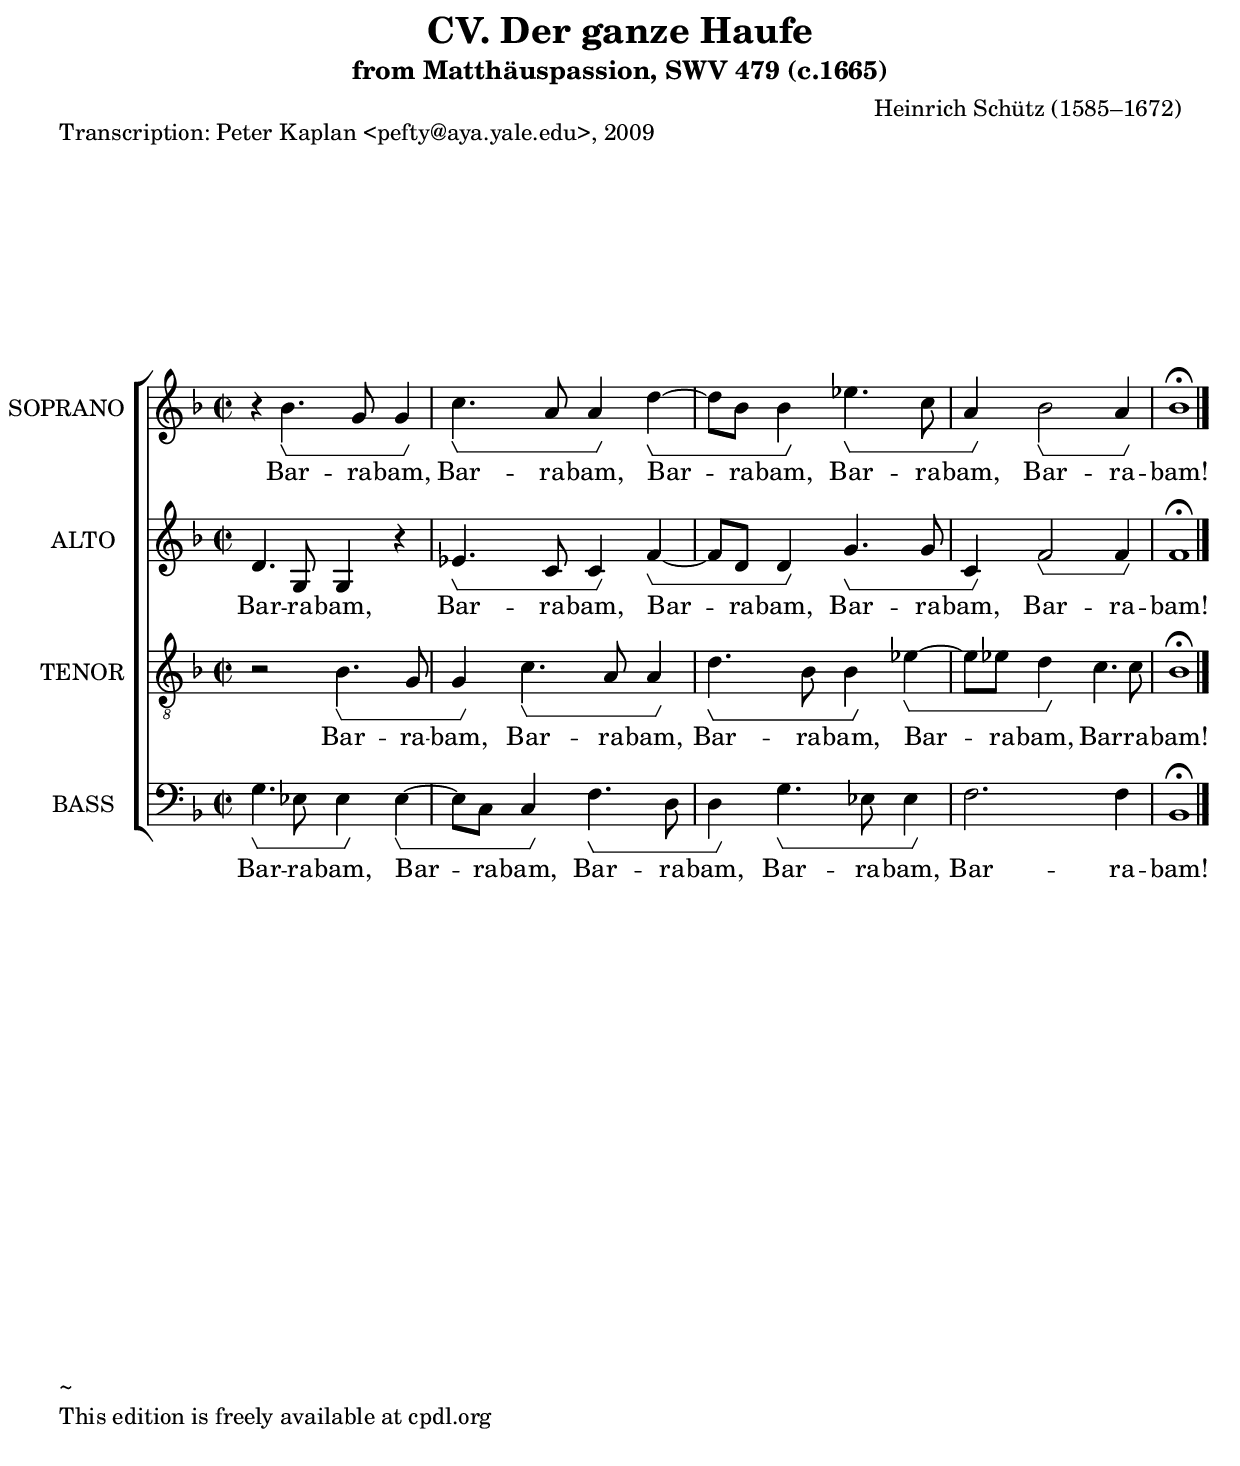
     \version "2.10.10"
\paper {
  between-system-space = 2.0\cm
  between-system-padding = #1
  ragged-bottom=##f
  ragged-last-bottom=##f
  bottom-margin = 2.0\cm
  top-margin = 0.1\cm
  system-count = #1
  systemSeparatorMarkup = ""
}
\header {
    title = "CV. Der ganze Haufe"
    subtitle = "from Matthäuspassion, SWV 479 (c.1665)"
    composer = "Heinrich Schütz (1585–1672)"
    date = "1623"
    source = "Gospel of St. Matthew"
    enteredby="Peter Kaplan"
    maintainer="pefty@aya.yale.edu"
    piece ="Transcription: Peter Kaplan <pefty@aya.yale.edu>, 2009"
    texidoc = "

Translation of text:
Jesus of Nazareth."
}

     \score { 
      <<
        \new ChoirStaff <<
        \new Staff = CantusOne <<
               {  
      <<
     \override Stem #'neutral-direction = #up 
%     \override Staff.TimeSignature #'style = #'()
        \clef treble
        \key d \minor 
        \new Voice = "CantusOne" {
     \override NoteHead #'style = #'baroque
        \set Staff.midiInstrument = "synth voice"
        \set Staff.vocalName = "SOPRANO "

\time 2/2
r4 bes'4.\startGroup g'8 g'4\stopGroup                
\noBreak
c''4.\startGroup  a'8 a'4\stopGroup d''~\startGroup 
\noBreak
d''8 bes'8 bes'4\stopGroup ees''4.\startGroup  c''8
\noBreak
a'4\stopGroup bes'2\startGroup a'4\stopGroup
\noBreak
% measure 5
bes'1\fermata                  
\bar "|."
}
>>
}

>>

\new Lyrics 
\lyricsto "CantusOne"
        { 
 Bar -- ra -- bam,
Bar -- ra -- bam, Bar --
 ra -- bam, Bar -- ra --
bam, Bar -- ra --
bam!
}



        \new Staff = Altus <<
               {  
      <<
     \override Stem #'neutral-direction = #up 
%     \override Staff.TimeSignature #'style = #'()
        \clef treble
        \key d \minor 
        \new Voice = "Altus" {
     \override NoteHead #'style = #'baroque
        \set Staff.midiInstrument = "synth voice"
        \set Staff.vocalName = "ALTO "

\time 2/2
d'4. g8 g4 r
ees'4.\startGroup c'8 c'4\stopGroup f'4~\startGroup
f'8 d' d'4\stopGroup g'4.\startGroup g'8
c'4\stopGroup f'2\startGroup f'4\stopGroup
% measure 5
f'1\fermata
\bar "|."
}
>>
}

>>

\new Lyrics 
\lyricsto "Altus"
        { 
Bar -- ra -- bam,
Bar -- ra -- bam, Bar --
 ra -- bam, Bar -- ra --
bam, Bar -- ra --
bam!
}


        \new Staff = Tenor <<
               {  
      <<
     \override Stem #'neutral-direction = #up 
%     \override Staff.TimeSignature #'style = #'()
        \clef "G_8"
        \key d \minor 
        \new Voice = "Tenor" {
     \override NoteHead #'style = #'baroque
        \set Staff.midiInstrument = "synth voice"
        \set Staff.vocalName = "TENOR "

\time 2/2
r2 bes4.\startGroup g8
g4\stopGroup c'4.\startGroup a8 a4\stopGroup
d'4.\startGroup bes8 bes4\stopGroup ees'4~\startGroup
ees'8 ees' d'4\stopGroup c'4. c'8
% measure 5
bes1\fermata
\bar "|."
}
>>
}

>>

\new Lyrics 
\lyricsto "Tenor"
        { 
 Bar -- ra -- 
bam, Bar -- ra -- bam, 
Bar -- ra -- bam, Bar -- 
 ra -- bam, Bar -- ra --
bam!
}


        \new Staff = Bassus <<
               {  
      <<
     \override Stem #'neutral-direction = #up 
%     \override Staff.TimeSignature #'style = #'()
        \clef bass
        \key d \minor 
        \new Voice = "Bassus" {
     \override NoteHead #'style = #'baroque
        \set Staff.midiInstrument = "synth voice"
        \set Staff.vocalName = "BASS "

\time 2/2
g4.\startGroup ees8 ees4\stopGroup ees4~\startGroup
ees8 c8 c4\stopGroup f4.\startGroup d8 
d4\stopGroup g4.\startGroup ees8 ees4\stopGroup
f2. f4
% measure 5
bes,1\fermata
\bar "|."
}
>>
}

>>

\new Lyrics 
\lyricsto "Bassus"
        { 
Bar -- ra -- bam, Bar -- 
 ra -- bam, Bar -- ra -- 
bam, Bar -- ra -- bam, 
Bar -- ra --
bam!
}


>>


>>
   






%{
\midi { 
\context { 
\Score 
tempoWholesPerMinute = #(ly:make-moment 72 4) 
} 
} 
%}







     }
\layout { 
         \context { 
% *** TO REMOVE MEASURE GROUPINGS, REMOVE NEXT LINE OF CODE ***
          \Staff \consists "Horizontal_bracket_engraver" 
          }
         }
\markup{\column{\line{ ~ } \line{This edition is freely available at cpdl.org}} 
} 



















